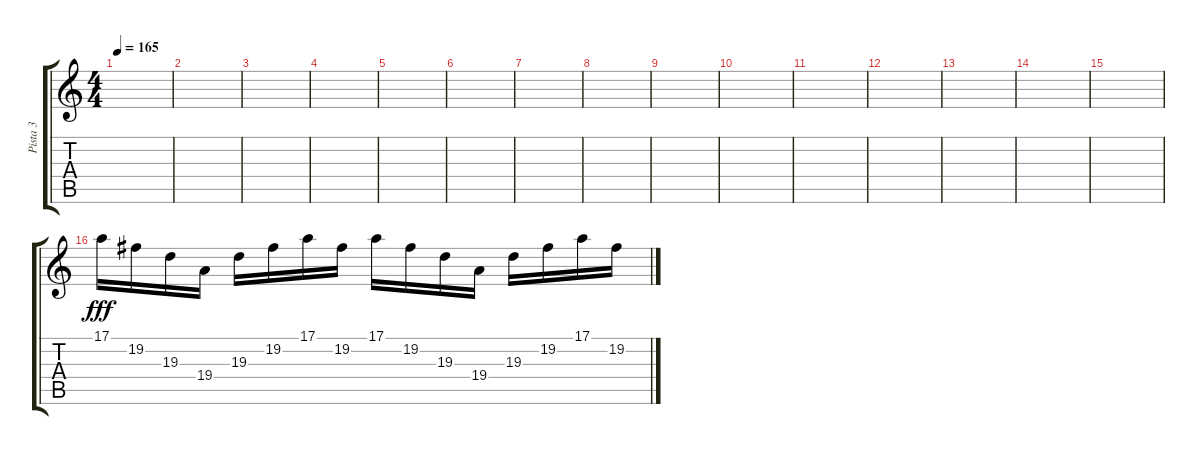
\track ("Pista 3" "Pista 3") {instrument stringensemble1}
\staff {score tabs}
\tuning (E4 B3 G3 D3 A2 E2) {hide}
\ts (4 4)
\tempo 165
\clef g2
\ks c
|
|
|
|
|
|
|
|
|
|
|
|
|
|
|
17.1.16{dy fff} 19.2.16 19.3.16 19.4.16 19.3.16 19.2.16 17.1.16 19.2.16 17.1.16 19.2.16 19.3.16 19.4.16 19.3.16 19.2.16 17.1.16 19.2.16
